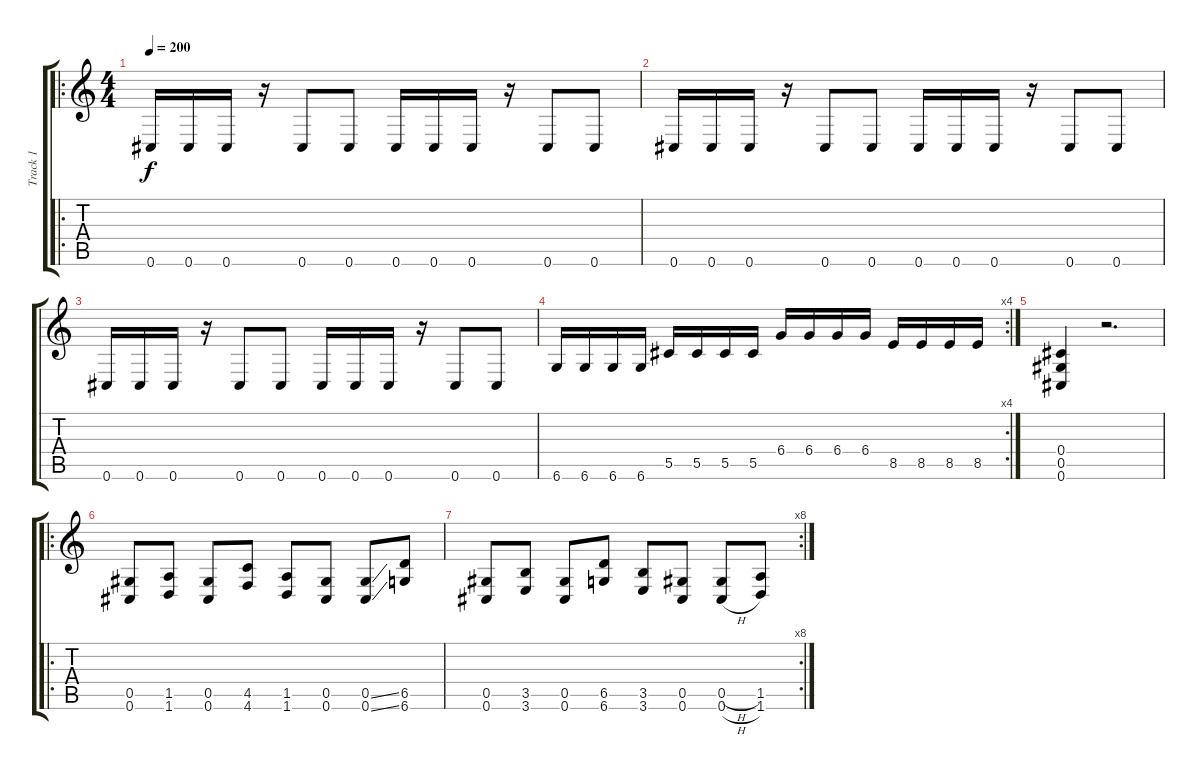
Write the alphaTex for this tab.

\track ("Track 1" "Track 1") {instrument overdrivenguitar}
\staff {score tabs}
\tuning (Eb4 Bb3 Gb3 Db3 Ab2 Db2) {hide}
\ro
\ts (4 4)
\tempo 200
\clef g2
\ks c
0.6.16{dy f instrument overdrivenguitar} 0.6.16 0.6.16 r.16 0.6.8 0.6.8 0.6.16 0.6.16 0.6.16 r.16 0.6.8 0.6.8 |
0.6.16 0.6.16 0.6.16 r.16 0.6.8 0.6.8 0.6.16 0.6.16 0.6.16 r.16 0.6.8 0.6.8 |
0.6.16 0.6.16 0.6.16 r.16 0.6.8 0.6.8 0.6.16 0.6.16 0.6.16 r.16 0.6.8 0.6.8 |
\rc 4
6.6.16 6.6.16 6.6.16 6.6.16 5.5.16 5.5.16 5.5.16 5.5.16 6.4.16 6.4.16 6.4.16 6.4.16 8.5.16 8.5.16 8.5.16 8.5.16 |
(0.4 0.5 0.6).4 r.2{d} |
\ro
(0.5 0.6).8 (1.5 1.6).8 (0.5 0.6).8 (4.5 4.6).8 (1.5 1.6).8 (0.5 0.6).8 (0.5{ss} 0.6{ss}).8 (6.5 6.6).8 |
\rc 8
(0.5 0.6).8 (3.5 3.6).8 (0.5 0.6).8 (6.5 6.6).8 (3.5 3.6).8 (0.5 0.6).8 (0.5{h} 0.6{h}).8 (1.5 1.6).8
